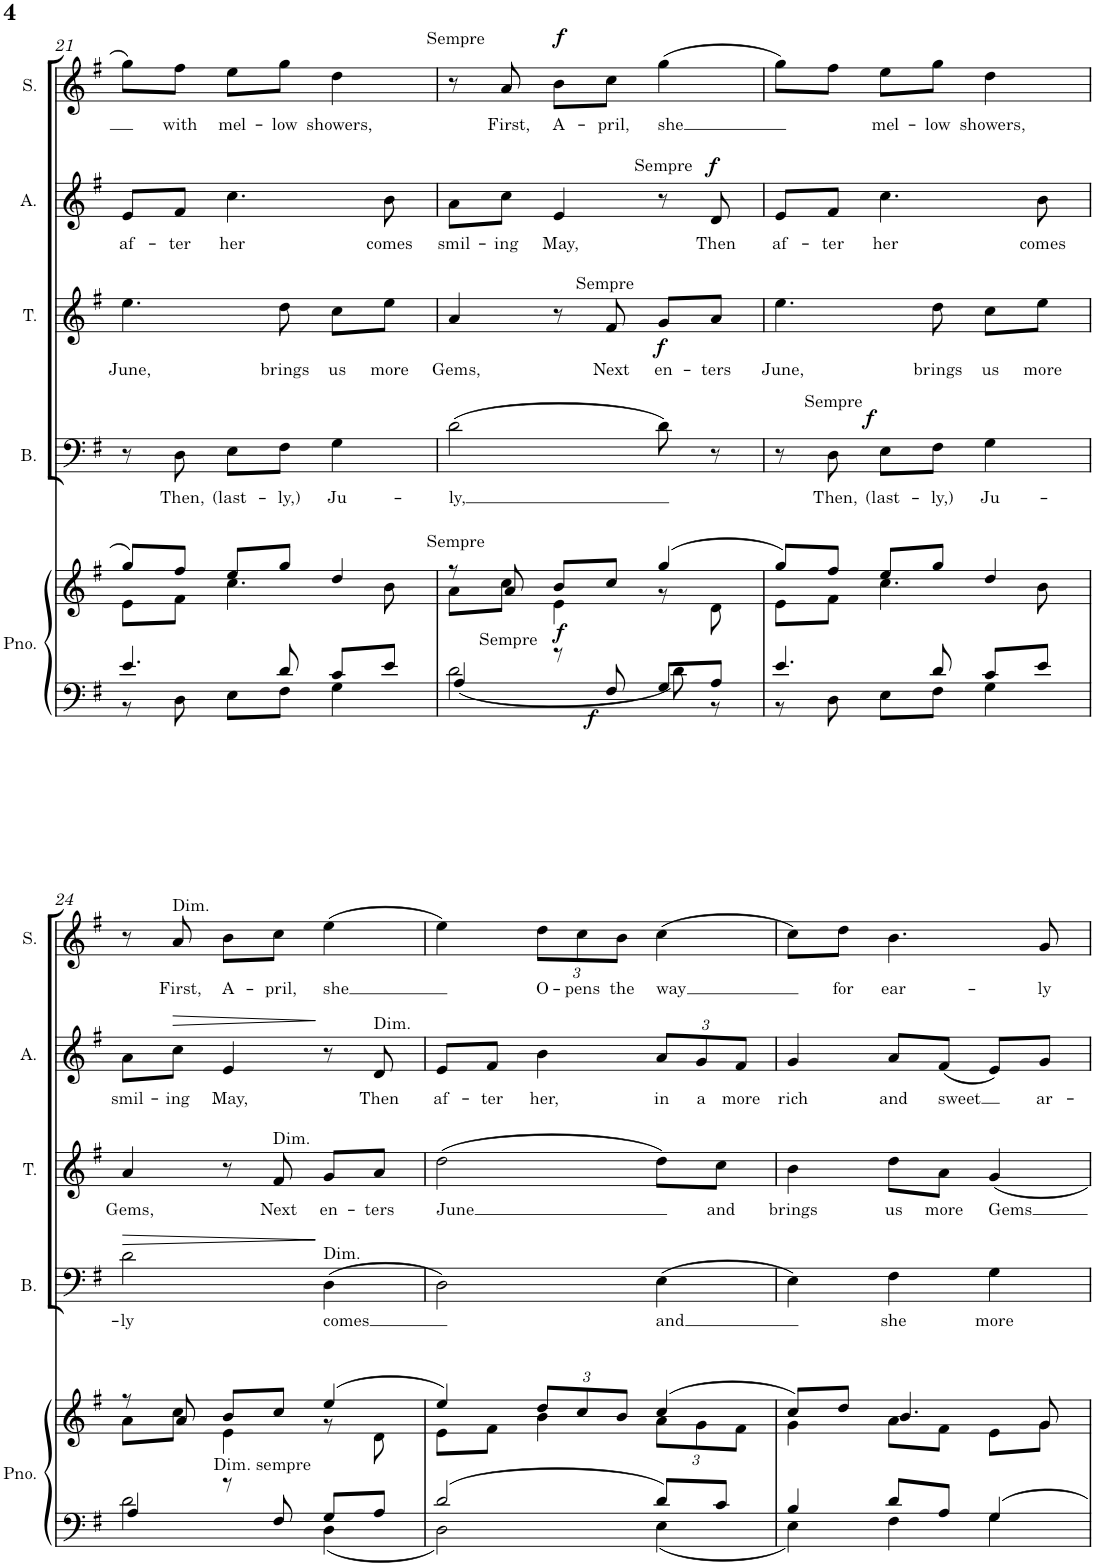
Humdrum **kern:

**kern	**kern	**dynam	**kern	**text	**dynam	**kern	**text	**dynam	**kern	**text	**dynam	**kern	**text	**dynam
*part5	*part5	*part5	*part4	*part4	*part4	*part3	*part3	*part3	*part2	*part2	*part2	*part1	*part1	*part1
*staff6	*staff5	*staff5/6	*staff4	*staff4	*staff4	*staff3	*staff3	*staff3	*staff2	*staff2	*staff2	*staff1	*staff1	*staff1
*I"Piano	*	*	*I"Basse	*	*	*I"Ténor	*	*	*I"Alto	*	*	*I"Soprano	*	*
*I'Pno.	*	*	*I'B.	*	*	*I'T.	*	*	*I'A.	*	*	*I'S.	*	*
!!LO:PB:g=z
*clefF4	*clefG2	*	*clefF4	*	*	*clefG2	*	*	*clefG2	*	*	*clefG2	*	*
*k[f#]	*k[f#]	*	*k[f#]	*	*	*k[f#]	*	*	*k[f#]	*	*	*k[f#]	*	*
*M3/4	*M3/4	*	*M3/4	*	*	*M3/4	*	*	*M3/4	*	*	*M3/4	*	*
=21	=21	=21	=21	=21	=21	=21	=21	=21	=21	=21	=21	=21	=21	=21
*^	*^	*	*	*	*	*	*	*	*	*	*	*	*	*
!	!	!	!	!	!	!	!	!	!LO:LY:b	!	!	!LO:LY:b	!	!	!	!
4.e/	8r	8gg/L	8e\L	.	8r	.	.	4.ee\	June,	.	8e/L	af-	.	8gg\L	.	.
!	!	!	!	!	!	!LO:LY:b	!	!	!	!	!	!LO:LY:b	!	!	!LO:LY:b	!
.	8D\	8ff#/J	8f#\J	.	8D\	Then,	.	.	.	.	8f#/J	-ter	.	8ff#\J	with	.
!	!	!	!	!	!	!LO:LY:b	!	!	!	!	!	!LO:LY:b	!	!	!LO:LY:b	!
.	8E\L	8ee/L	4.cc\	.	8E\L	(last-	.	.	.	.	4.cc\	her	.	8ee\L	mel-	.
!	!	!	!	!	!	!LO:LY:b	!	!	!LO:LY:b	!	!	!	!	!	!LO:LY:b	!
8d/	8F#\J	8gg/J	.	.	8F#\J	-ly,)	.	8dd\	brings	.	.	.	.	8gg\J	-low	.
!	!	!	!	!	!	!LO:LY:b	!	!	!LO:LY:b	!	!	!	!	!	!LO:LY:b	!
8c/L	4G\	4dd/	.	.	4G\	Ju-	.	8cc\L	us	.	.	.	.	4dd\	showers,	.
!	!	!	!	!	!	!	!	!	!LO:LY:b	!	!	!LO:LY:b	!	!	!	!
8e/J	.	.	8b\	.	.	.	.	8ee\J	more	.	8b\	comes	.	.	.	.
=22	=22	=22	=22	=22	=22	=22	=22	=22	=22	=22	=22	=22	=22	=22	=22	=22
!	!	!	!	!	!	!	!	!	!	!	!	!	!	!LO:TX:a:t=Sempre	!	!
!	!	!LO:TX:a:t=Sempre	!	!	!	!	!	!	!	!	!	!	!	!	!	!
!	!	!	!	!	!	!LO:LY:b	!	!	!LO:LY:b	!	!	!LO:LY:b	!	!	!	!
4A/	2d\	8r	8a\L	.	(2d\	-ly,	.	4a/	Gems,	.	8a\L	smil-	.	8r	.	.
!	!	!	!	!	!	!	!	!	!	!	!	!LO:LY:b	!	!	!LO:LY:b	!
.	.	8a/	8cc\J	.	.	.	.	.	.	.	8cc\J	-ing	.	8a/	First,	.
!	!	!	!	!LO:DY:b	!	!	!	!	!	!	!	!LO:LY:b	!	!	!LO:LY:b	!LO:DY:a
8r	.	8b/L	4e\	f	.	.	.	8r	.	.	4e/	May,	.	8b\L	A-	f
!	!	!	!	!	!	!	!	!LO:TX:a:t=Sempre	!	!	!	!	!	!	!	!
!LO:TX:a:t=Sempre	!	!	!	!	!	!	!	!	!	!	!	!	!	!	!	!
!	!	!	!	!LO:DY:b=2	!	!	!	!	!LO:LY:b	!	!	!	!	!	!LO:LY:b	!
8F#/	.	8cc/J	.	f	.	.	.	8f#/	Next	.	.	.	.	8cc\J	-pril,	.
!	!	!	!	!	!	!	!	!	!LO:LY:b	!LO:DY:b	!	!	!	!	!LO:LY:b	!
8G/L	8d\	(4gg/	8r	.	8d\)	.	.	8g/L	en-	f	8r	.	.	(4gg\	she	.
!	!	!	!	!	!	!	!	!	!	!	!LO:TX:a:t=Sempre	!	!	!	!	!
!	!	!	!	!	!	!	!	!	!LO:LY:b	!	!	!LO:LY:b	!LO:DY:a	!	!	!
8A/J	8r	.	8d\	.	8r	.	.	8a/J	-ters	.	8d/	Then	f	.	.	.
=23	=23	=23	=23	=23	=23	=23	=23	=23	=23	=23	=23	=23	=23	=23	=23	=23
!	!	!	!	!	!	!	!	!	!LO:LY:b	!	!	!LO:LY:b	!	!	!	!
4.e/	8r	8gg/L)	8e\L	.	8r	.	.	4.ee\	June,	.	8e/L	af-	.	8gg\L)	.	.
!	!	!	!	!	!LO:TX:a:t=Sempre	!	!	!	!	!	!	!	!	!	!	!
!	!	!	!	!	!	!LO:LY:b	!	!	!	!	!	!LO:LY:b	!	!	!	!
.	8D\	8ff#/J	8f#\J	.	8D\	Then,	.	.	.	.	8f#/J	-ter	.	8ff#\J	.	.
!	!	!	!	!	!	!LO:LY:b	!LO:DY:a	!	!	!	!	!LO:LY:b	!	!	!LO:LY:b	!
.	8E\L	8ee/L	4.cc\	.	8E\L	(last-	f	.	.	.	4.cc\	her	.	8ee\L	mel-	.
!	!	!	!	!	!	!LO:LY:b	!	!	!LO:LY:b	!	!	!	!	!	!LO:LY:b	!
8d/	8F#\J	8gg/J	.	.	8F#\J	-ly,)	.	8dd\	brings	.	.	.	.	8gg\J	-low	.
!	!	!	!	!	!	!LO:LY:b	!	!	!LO:LY:b	!	!	!	!	!	!LO:LY:b	!
8c/L	4G\	4dd/	.	.	4G\	Ju-	.	8cc\L	us	.	.	.	.	4dd\	showers,	.
!	!	!	!	!	!	!	!	!	!LO:LY:b	!	!	!LO:LY:b	!	!	!	!
8e/J	.	.	8b\	.	.	.	.	8ee\J	more	.	8b\	comes	.	.	.	.
!!LO:LB:g=z
=24	=24	=24	=24	=24	=24	=24	=24	=24	=24	=24	=24	=24	=24	=24	=24	=24
!	!	!	!	!	!	!LO:LY:b	!LO:HP:b	!	!LO:LY:b	!	!	!LO:LY:b	!	!	!	!
4A/	2d\	8r	8a\L	.	2d\	-ly	>	4a/	Gems,	.	8a\L	smil-	.	8r	.	.
!	!	!	!	!	!	!	!	!	!	!	!	!	!	!LO:TX:a:t=Dim.	!	!
!	!	!	!	!	!	!	!	!	!	!	!	!LO:LY:b	!LO:HP:b	!	!LO:LY:b	!
.	.	8a/	8cc\J	.	.	.	.	.	.	.	8cc\J	-ing	>	8a/	First,	.
!	!	!	!	!	!	!	!	!	!	!	!	!LO:LY:b	!	!	!LO:LY:b	!
8r	.	8b/L	4e\	.	.	.	.	8r	.	.	4e/	May,	.	8b\L	A-	.
!	!	!	!	!	!	!	!	!LO:TX:a:t=Dim.	!	!	!	!	!	!	!	!
!LO:TX:a:t=Dim. sempre	!	!	!	!	!	!	!	!	!	!	!	!	!	!	!	!
!	!	!	!	!	!	!	!	!	!LO:LY:b	!	!	!	!	!	!LO:LY:b	!
8F#/	.	8cc/J	.	.	.	.	.	8f#/	Next	.	.	.	.	8cc\J	-pril,	.
!	!	!	!	!	!LO:TX:a:t=Dim.	!	!	!	!	!	!	!	!	!	!	!
!	!	!	!	!	!	!LO:LY:b	!	!	!LO:LY:b	!	!	!	!	!	!LO:LY:b	!
8G/L	4D\	(4ee/	8r	.	(4D\	comes	]	8g/L	en-	.	8r	.	]	(4ee\	she	.
!	!	!	!	!	!	!	!	!	!	!	!LO:TX:a:t=Dim.	!	!	!	!	!
!	!	!	!	!	!	!	!	!	!LO:LY:b	!	!	!LO:LY:b	!	!	!	!
8A/J	.	.	8d\	.	.	.	.	8a/J	-ters	.	8d/	Then	.	.	.	.
=25	=25	=25	=25	=25	=25	=25	=25	=25	=25	=25	=25	=25	=25	=25	=25	=25
!	!	!	!	!	!	!	!	!	!LO:LY:b	!	!	!LO:LY:b	!	!	!	!
2d/	2D\	4ee/)	8e\L	.	2D\)	.	.	(2dd\	June	.	8e/L	af-	.	4ee\)	.	.
!	!	!	!	!	!	!	!	!	!	!	!	!LO:LY:b	!	!	!	!
.	.	.	8f#\J	.	.	.	.	.	.	.	8f#/J	-ter	.	.	.	.
*	*	*Xbrackettup	*	*	*	*	*	*	*	*	*	*	*	*	*	*
!	!	!	!	!	!	!	!	!	!	!	!	!LO:LY:b	!	!	!	!
*	*	*	*	*	*	*	*	*	*	*	*	*	*	*Xbrackettup	*	*
!	!	!	!	!	!	!	!	!	!	!	!	!	!	!	!LO:LY:b	!
.	.	12dd/L	4b\	.	.	.	.	.	.	.	4b\	her,	.	12dd\L	O-	.
!	!	!	!	!	!	!	!	!	!	!	!	!	!	!	!LO:LY:b	!
.	.	12cc/	.	.	.	.	.	.	.	.	.	.	.	12cc\	-pens	.
!	!	!	!	!	!	!	!	!	!	!	!	!	!	!	!LO:LY:b	!
.	.	12b/J	.	.	.	.	.	.	.	.	.	.	.	12b\J	the	.
!	!	!	!	!	!	!LO:LY:b	!	!	!	!	!	!	!	!	!	!
*	*	*	*	*	*	*	*	*	*	*	*Xbrackettup	*	*	*	*	*
!	!	!	!	!	!	!	!	!	!	!	!	!LO:LY:b	!	!	!LO:LY:b	!
8d/L	4E\	(4cc/	12a\L	.	(4E\	and	.	8dd\L)	.	.	12a/L	in	.	(4cc\	way	.
!	!	!	!	!	!	!	!	!	!	!	!	!LO:LY:b	!	!	!	!
.	.	.	12g\	.	.	.	.	.	.	.	12g/	a	.	.	.	.
!	!	!	!	!	!	!	!	!	!LO:LY:b	!	!	!	!	!	!	!
8c/J	.	.	.	.	.	.	.	8cc\J	and	.	.	.	.	.	.	.
!	!	!	!	!	!	!	!	!	!	!	!	!LO:LY:b	!	!	!	!
.	.	.	12f#\J	.	.	.	.	.	.	.	12f#/J	more	.	.	.	.
=26	=26	=26	=26	=26	=26	=26	=26	=26	=26	=26	=26	=26	=26	=26	=26	=26
!	!	!	!	!	!	!	!	!	!LO:LY:b	!	!	!LO:LY:b	!	!	!	!
4B/	4E\	8cc/L)	4g\	.	4E\)	.	.	4b\	brings	.	4g/	rich	.	8cc\L)	.	.
!	!	!	!	!	!	!	!	!	!	!	!	!	!	!	!LO:LY:b	!
.	.	8dd/J	.	.	.	.	.	.	.	.	.	.	.	8dd\J	for	.
!	!	!	!	!	!	!LO:LY:b	!	!	!LO:LY:b	!	!	!LO:LY:b	!	!	!LO:LY:b	!
8d/L	4F#\	4.b/	8a\L	.	4F#\	she	.	8dd\L	us	.	8a/L	and	.	4.b\	ear-	.
!	!	!	!	!	!	!	!	!	!LO:LY:b	!	!	!LO:LY:b	!	!	!	!
8A/J	.	.	8f#\J	.	.	.	.	8a\J	more	.	(8f#/J	sweet	.	.	.	.
!	!	!	!	!	!	!LO:LY:b	!	!	!LO:LY:b	!	!	!	!	!	!	!
4G/	4G\	.	8e\L	.	4G\	more	.	4g/	Gems	.	8e/L)	.	.	.	.	.
!	!	!	!	!	!	!	!	!	!	!	!	!LO:LY:b	!	!	!LO:LY:b	!
.	.	8g/	8g\J	.	.	.	.	.	.	.	8g/J	ar-	.	8g/	-ly	.
*v	*v	*	*	*	*	*	*	*	*	*	*	*	*	*	*	*
*	*v	*v	*	*	*	*	*	*	*	*	*	*	*	*	*
=	=	=	=	=	=	=	=	=	=	=	=	=	=	=
*-	*-	*-	*-	*-	*-	*-	*-	*-	*-	*-	*-	*-	*-	*-
